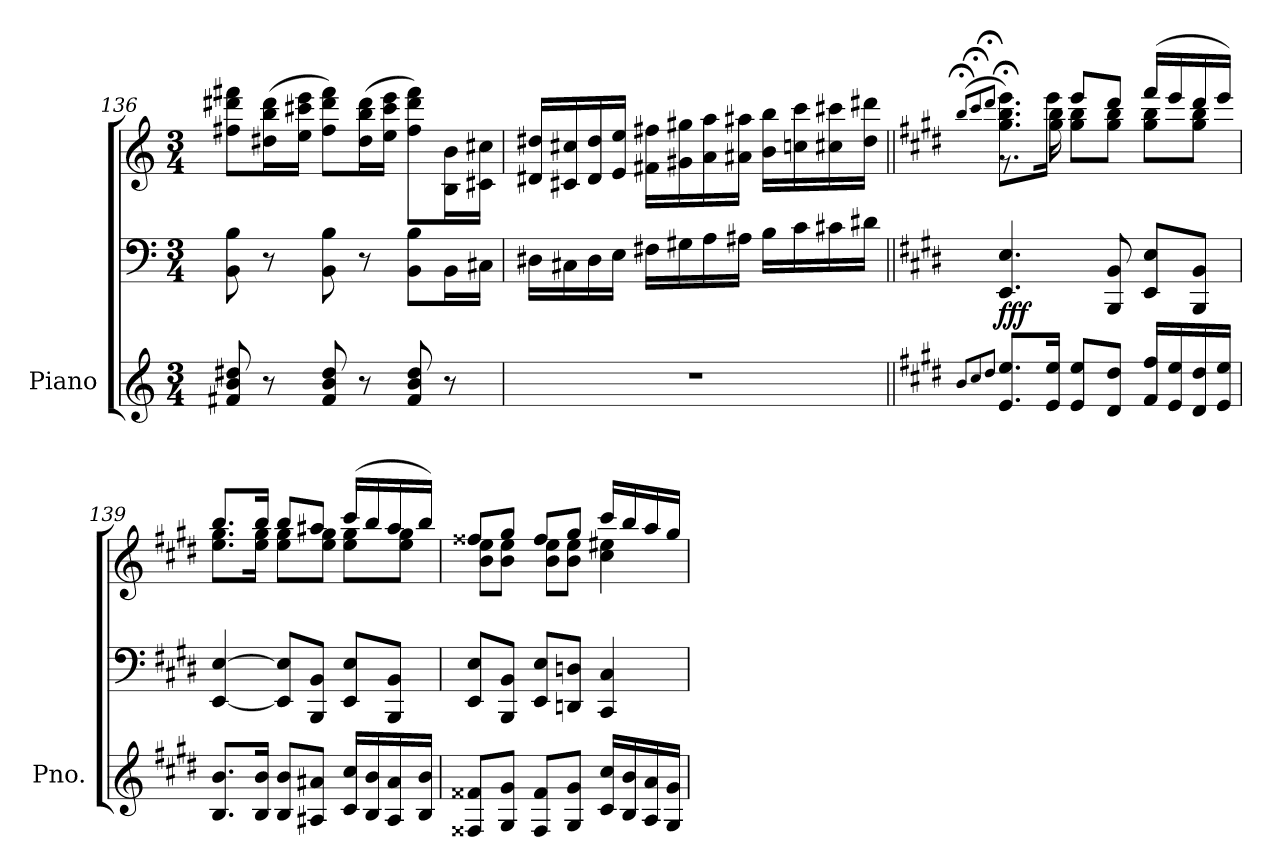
**kern	**kern	**kern	**dynam
*part1	*part1	*part1	*part1
*staff3	*staff2	*staff1	*staff1/2/3
*I"Piano	*	*	*
*I'Pno.	*	*	*
*clefG2	*clefF4	*clefG2	*
*k[]	*k[]	*k[]	*
*M3/4	*M3/4	*M3/4	*
=136	=136	=136	=136
8f#X/ 8b/ 8dd#X/	8BB\ 8B\	8ff#X\ 8ddd#X\ 8fff#X\L	.
8r	8r	(>16dd#X\ 16bb\ 16ddd#\L	.
.	.	16ee\ 16ccc#X\ 16eee\JJ	.
8f#/ 8b/ 8dd#/	8BB\ 8B\	8ff#\ 8ddd#\ 8fff#\L)	.
8r	8r	(>16dd#\ 16bb\ 16ddd#\L	.
.	.	16ee\ 16ccc#\ 16eee\JJ	.
8f#/ 8b/ 8dd#/	8BB\ 8B\L	8ff#\ 8ddd#\ 8fff#\L)	.
8r	16BB\L	16B\ 16b\L	.
.	16C#X\JJ	16c#X\ 16cc#X\JJ	.
!!LO:LB:g=z
=137	=137	=137	=137
2.r	16D#X\LL	16d#X/ 16dd#X/LL	.
.	16C#X\	16c#X/ 16cc#X/	.
.	16D#\	16d#/ 16dd#/	.
.	16E\JJ	16e/ 16ee/JJ	.
.	16F#X\LL	16f#X\ 16ff#X\LL	.
.	16G#X\	16g#X\ 16gg#X\	.
.	16A\	16a\ 16aa\	.
.	16A#X\JJ	16a#X\ 16aa#X\JJ	.
.	16B\LL	16b\ 16bb\LL	.
.	16c\	16ccn\ 16ccc\	.
.	16c#X\	16cc#X\ 16ccc#X\	.
.	16d#X\JJ	16dd#\ 16ddd#X\JJ	.
=138||	=138||	=138||	=138||
*k[f#c#g#d#]	*k[f#c#g#d#]	*k[f#c#g#d#]	*
8qb/L	.	(<8qbb;</L	.
8qcc#/	.	8qccc#;</	.
8qdd#/J	.	8qddd#;</J	.
*	*	*^	*
!	!	!	!	!LO:DY:b=2
!	!	!	!	!LO:DY:n=1:b
8.e/ 8.ee/L	4.EE/ 4.E/	8.gg#\;< 8.bb\;< 8.eee\;<L)	8.r	f ff
16e/ 16ee/Jk	.	16eee\Jk	16gg#\ 16bb\	.
8e/ 8ee/L	.	8eee/L	8gg#\ 8bb\L	.
8d#/ 8dd#/J	8BBB/ 8BB/	8ddd#/J	8gg#\ 8bb\J	.
16f#/ 16ff#/LL	8EE/ 8E/L	(>16fff#/LL	8gg#\ 8bb\L	.
16e/ 16ee/	.	16eee/	.	.
16d#/ 16dd#/	8BBB/ 8BB/J	16ddd#/	8gg#\ 8bb\J	.
16e/ 16ee/JJ	.	16eee/JJ)	.	.
=139	=139	=139	=139	=139
8.B/ 8.b/L	[4EE/ [4E/	8.bb/L	8.ee\ 8.gg#\L	.
16B/ 16b/Jk	.	16bb/Jk	16ee\ 16gg#\Jk	.
8B/ 8b/L	8EE/] 8E/]L	8bb/L	8ee\ 8gg#\L	.
8A#X/ 8a#X/J	8BBB/ 8BB/J	8aa#X/J	8ee\ 8gg#\J	.
16c#/ 16cc#/LL	8EE/ 8E/L	(>16ccc#/LL	8ee\ 8gg#\L	.
16B/ 16b/	.	16bb/	.	.
16A#/ 16a#/	8BBB/ 8BB/J	16aa#/	8ee\ 8gg#\J	.
16B/ 16b/JJ	.	16bb/JJ)	.	.
=140	=140	=140	=140	=140
8F##X/ 8f##X/L	8EE/ 8E/L	8ff##X/L	8b\ 8ee\L	.
8G#/ 8g#/J	8BBB/ 8BB/J	8gg#/J	8b\ 8ee\J	.
8F##/ 8f##/L	8EE/ 8E/L	8ff##/L	8b\ 8ee\L	.
8G#/ 8g#/J	8DDn/ 8Dn/J	8gg#/J	8b\ 8ee\J	.
16c#/ 16cc#/LL	4CC#/ 4C#/	16ccc#/LL	4cc#\ 4ee#X\	.
16B/ 16b/	.	16bb/	.	.
16A/ 16a/	.	16aa/	.	.
16G#/ 16g#/JJ	.	16gg#/JJ	.	.
*	*	*v	*v	*
=	=	=	=
*-	*-	*-	*-
